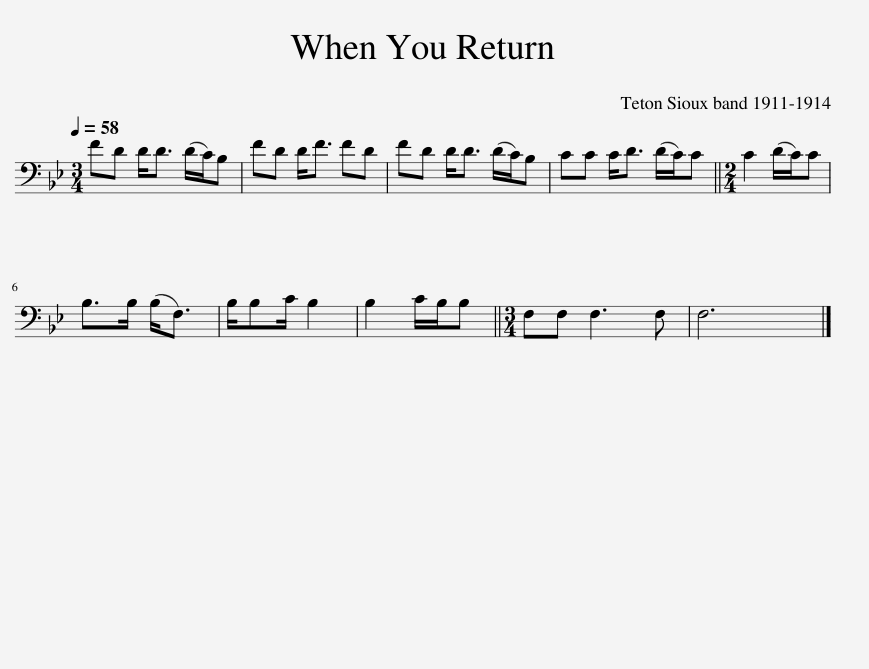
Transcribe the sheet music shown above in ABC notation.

X:1
L:1/8
Q:1/4=58
M:3/4
I:linebreak $
K:Bb
V:1 bass
V:1
 FD D<D (D/C/)B, | FD D<F FD | FD D<D (D/C/)B, | CC C<D (D/C/)C ||[M:2/4] C2 (D/C/)C |$ %5
 B,>B, (B,<F,) | B,/B,C/ B,2 | B,2 C/B,/B, ||[M:3/4] F,F, F,3 F, | F,6 |] %10
